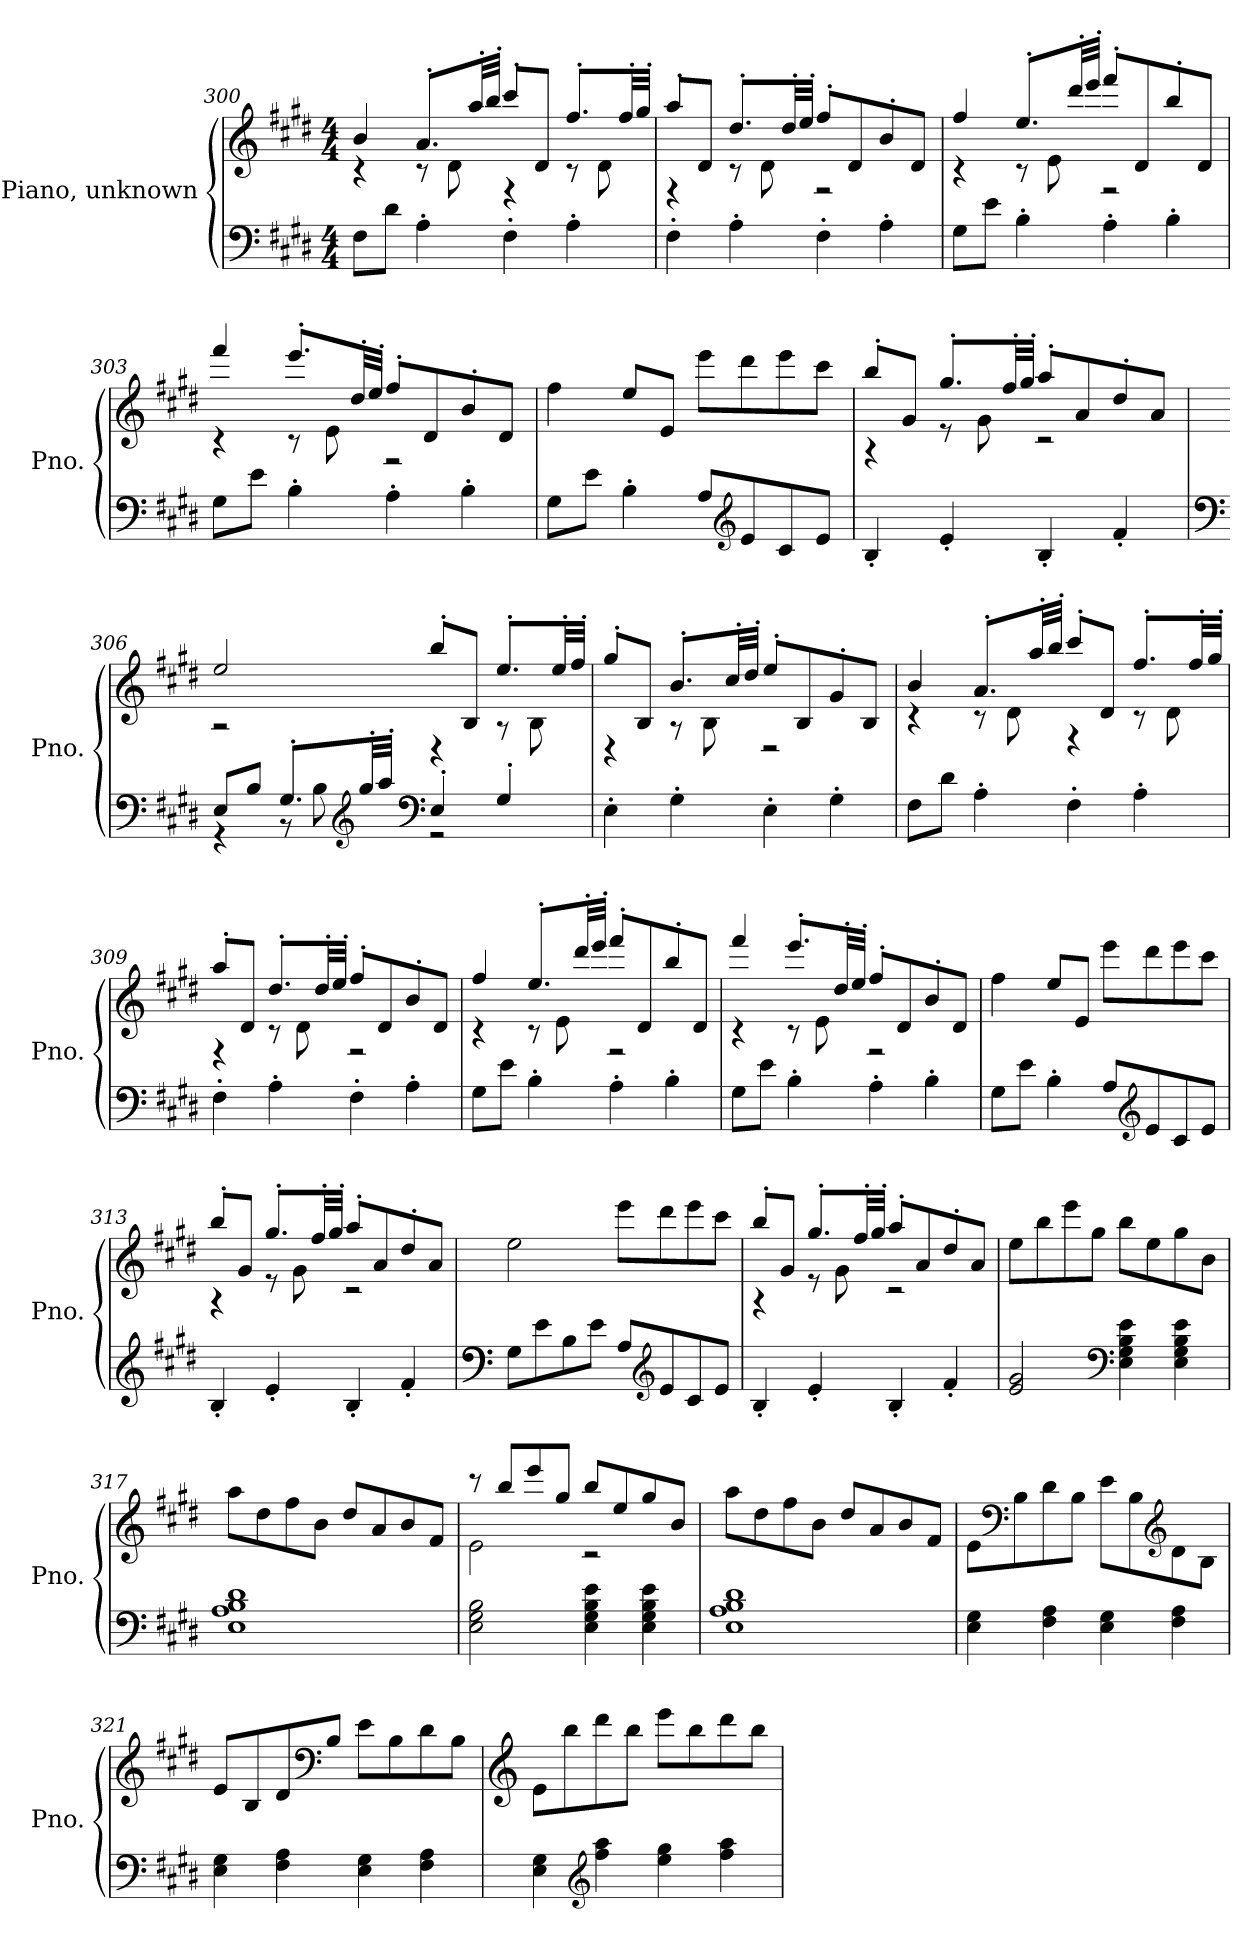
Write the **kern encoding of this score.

**kern	**kern
*part1	*part1
*staff2	*staff1
*I"Piano, unknown	*
*I'Pno.	*
*clefF4	*clefG2
*k[f#c#g#d#]	*k[f#c#g#d#]
*M4/4	*M4/4
=300	=300
*	*^
8F#\L	4b/	4r
8d#\J	.	.
4A'\	8.a'/L	8r
.	.	8d#\
.	32aa'/LL	.
.	32bb'/JJJ	.
4F#'\	8ccc#'/L	4r
.	8d#/J	.
4A'\	8.ff#'/L	8r
.	.	8d#\
.	32ff#'/LL	.
.	32gg#'/JJJ	.
!!LO:PB:g=z	!!
=301	=301	=301
4F#'\	8aa'/L	4r
.	8d#/J	.
4A'\	8.dd#'/L	8r
.	.	8d#\
.	32dd#'/LL	.
.	32ee'/JJJ	.
4F#'\	8ff#'/L	2r
.	8d#/	.
4A'\	8b'/	.
.	8d#/J	.
=302	=302	=302
8G#\L	4ff#/	4r
8e\J	.	.
4B'\	8.ee'/L	8r
.	.	8e\
.	32ddd#'/LL	.
.	32eee'/JJJ	.
4A'\	8fff#'/L	2r
.	8d#/	.
4B'\	8bb'/	.
.	8d#/J	.
=303	=303	=303
8G#\L	4fff#/	4r
8e\J	.	.
4B'\	8.eee'/L	8r
.	.	8e\
.	32dd#'/LL	.
.	32ee'/JJJ	.
4A'\	8ff#'/L	2r
.	8d#/	.
4B'\	8b'/	.
.	8d#/J	.
*	*v	*v
!!LO:LB:g=z
=304	=304
8G#\L	4ff#\
8e\J	.
4B'\	8ee/L
.	8e/J
8A/L	8eee\L
*clefG2	*
8e/	8ddd#\
8c#/	8eee\
8e/J	8ccc#\J
=305	=305
*	*^
4B'/	8bb'/L	4r
.	8g#/J	.
4e'/	8.gg#'/L	8r
.	.	8g#\
.	32ff#'/LL	.
.	32gg#'/JJJ	.
4B'/	8aa'/L	2r
.	8a/	.
4f#'/	8dd#'/	.
.	8a/J	.
=306	=306	=306
*clefF4	*	*
*^	*	*
8E/L	4r	2ee/	2r
8B/J	.	.	.
8.G#'/L	8r	.	.
.	8B\	.	.
*clefG2	*	*	*
32gg#'/LL	.	.	.
32aa'/JJJ	.	.	.
*clefF4	*	*	*
4E'/	2r	8bb'/L	4r
.	.	8B/J	.
4G#'/	.	8.ee'/L	8r
.	.	.	8B\
.	.	32ee'/LL	.
.	.	32ff#'/JJJ	.
*v	*v	*	*
!!LO:LB:g=z	!!
=307	=307	=307
4E'\	8gg#'/L	4r
.	8B/J	.
4G#'\	8.b'/L	8r
.	.	8B\
.	32cc#'/LL	.
.	32dd#'/JJJ	.
4E'\	8ee'/L	2r
.	8B/	.
4G#'\	8g#'/	.
.	8B/J	.
=308	=308	=308
8F#\L	4b/	4r
8d#\J	.	.
4A'\	8.a'/L	8r
.	.	8d#\
.	32aa'/LL	.
.	32bb'/JJJ	.
4F#'\	8ccc#'/L	4r
.	8d#/J	.
4A'\	8.ff#'/L	8r
.	.	8d#\
.	32ff#'/LL	.
.	32gg#'/JJJ	.
=309	=309	=309
4F#'\	8aa'/L	4r
.	8d#/J	.
4A'\	8.dd#'/L	8r
.	.	8d#\
.	32dd#'/LL	.
.	32ee'/JJJ	.
4F#'\	8ff#'/L	2r
.	8d#/	.
4A'\	8b'/	.
.	8d#/J	.
!!LO:LB:g=z	!!
=310	=310	=310
8G#\L	4ff#/	4r
8e\J	.	.
4B'\	8.ee'/L	8r
.	.	8e\
.	32ddd#'/LL	.
.	32eee'/JJJ	.
4A'\	8fff#'/L	2r
.	8d#/	.
4B'\	8bb'/	.
.	8d#/J	.
=311	=311	=311
8G#\L	4fff#/	4r
8e\J	.	.
4B'\	8.eee'/L	8r
.	.	8e\
.	32dd#'/LL	.
.	32ee'/JJJ	.
4A'\	8ff#'/L	2r
.	8d#/	.
4B'\	8b'/	.
.	8d#/J	.
*	*v	*v
=312	=312
8G#\L	4ff#\
8e\J	.
4B'\	8ee/L
.	8e/J
8A/L	8eee\L
*clefG2	*
8e/	8ddd#\
8c#/	8eee\
8e/J	8ccc#\J
!!LO:LB:g=z
=313	=313
*	*^
4B'/	8bb'/L	4r
.	8g#/J	.
4e'/	8.gg#'/L	8r
.	.	8g#\
.	32ff#'/LL	.
.	32gg#'/JJJ	.
4B'/	8aa'/L	2r
.	8a/	.
4f#'/	8dd#'/	.
.	8a/J	.
*	*v	*v
=314	=314
*clefF4	*
8G#\L	2ee\
8e\	.
8B\	.
8e\J	.
8A/L	8eee\L
*clefG2	*
8e/	8ddd#\
8c#/	8eee\
8e/J	8ccc#\J
=315	=315
*	*^
4B'/	8bb'/L	4r
.	8g#/J	.
4e'/	8.gg#'/L	8r
.	.	8g#\
.	32ff#'/LL	.
.	32gg#'/JJJ	.
4B'/	8aa'/L	2r
.	8a/	.
4f#'/	8dd#'/	.
.	8a/J	.
*	*v	*v
!!LO:LB:g=z
=316	=316
2e/ 2g#/	8ee\L
.	8bb\
.	8eee\
.	8gg#\J
*clefF4	*
4E\ 4G#\ 4B\ 4e\	8bb\L
.	8ee\
4E\ 4G#\ 4B\ 4e\	8gg#\
.	8b\J
=317	=317
1E 1A 1B 1d#	8aa\L
.	8dd#\
.	8ff#\
.	8b\J
.	8dd#/L
.	8a/
.	8b/
.	8f#/J
=318	=318
*	*^
2E\ 2G#\ 2B\	8r	2e\
.	8bb/L	.
.	8eee/	.
.	8gg#/J	.
4E\ 4G#\ 4B\ 4e\	8bb/L	2r
.	8ee/	.
4E\ 4G#\ 4B\ 4e\	8gg#/	.
.	8b/J	.
*	*v	*v
=319	=319
1E 1A 1B 1d#	8aa\L
.	8dd#\
.	8ff#\
.	8b\J
.	8dd#/L
.	8a/
.	8b/
.	8f#/J
!!LO:PB:g=z
=320	=320
4E\ 4G#\	8e\L
*	*clefF4
.	8B\
4F#\ 4A\	8d#\
.	8B\J
4E\ 4G#\	8e\L
.	8B\
*	*clefG2
4F#\ 4A\	8d#\
.	8B\J
=321	=321
4E\ 4G#\	8e/L
.	8B/
4F#\ 4A\	8d#/
*	*clefF4
.	8B/J
4E\ 4G#\	8e\L
.	8B\
4F#\ 4A\	8d#\
.	8B\J
=322	=322
*	*clefG2
4E\ 4G#\	8e\L
.	8bb\
*clefG2	*
4ff#\ 4aa\	8ddd#\
.	8bb\J
4ee\ 4gg#\	8eee\L
.	8bb\
4ff#\ 4aa\	8ddd#\
.	8bb\J
=	=
*-	*-
